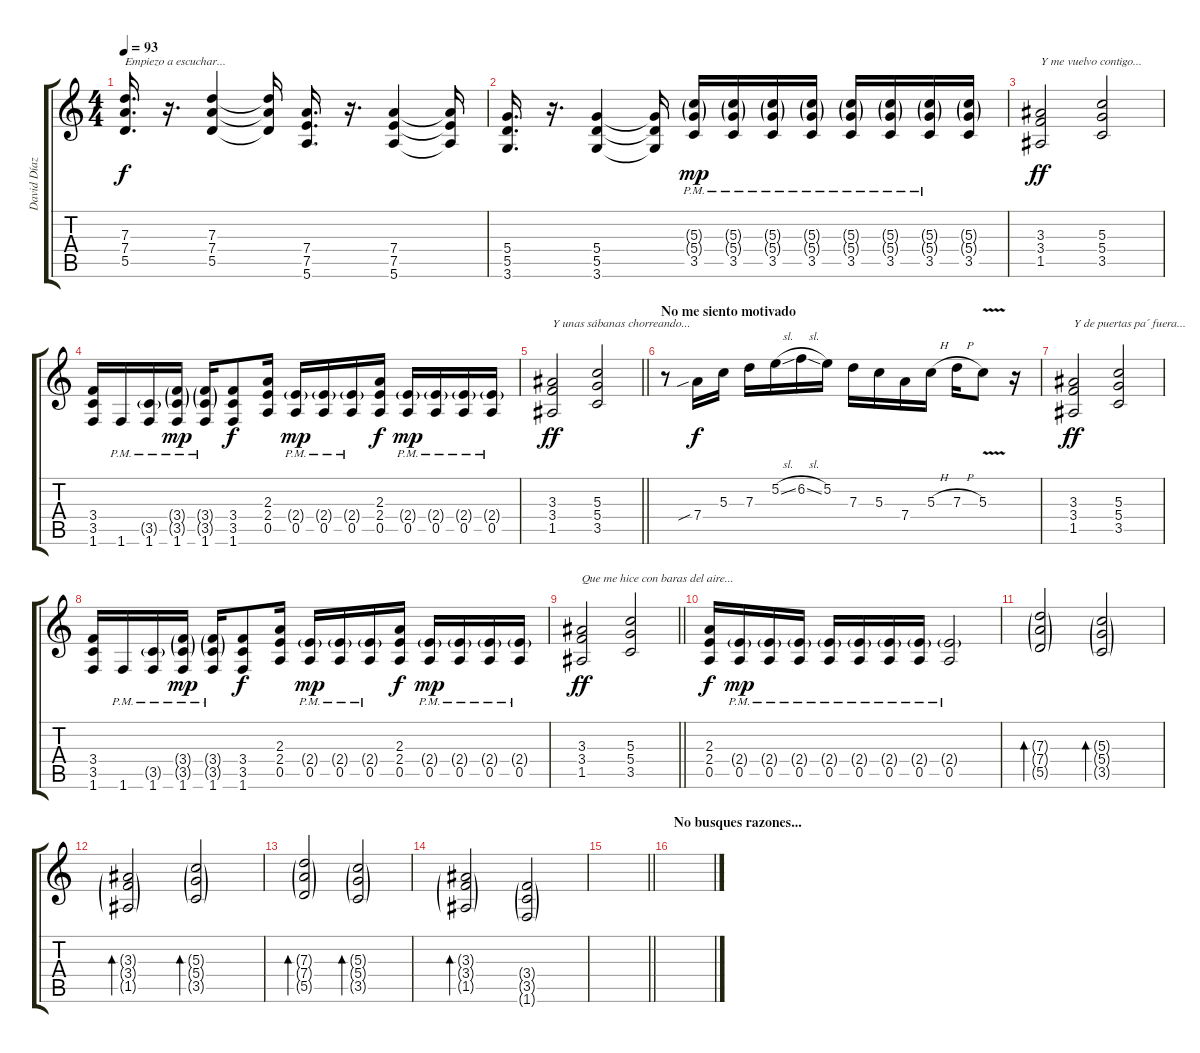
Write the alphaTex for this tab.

\track ("David Díaz \"Kolibrí\"" "David Díaz") {instrument distortionguitar}
\staff {score tabs}
\tuning (E4 B3 G3 D3 A2 E2) {hide}
\ts (4 4)
\tempo 93
\clef g2
\ks c
(7.3 7.4 5.5).16{d txt "Empiezo a escuchar..." dy f} r.16{d} (7.3 7.4 5.5).4 (7.3{t} 7.4{t} 5.5{t}).16 (7.4 7.5 5.6).16{d} r.16{d} (7.4 7.5 5.6).4 (7.4{t} 7.5{t} 5.6{t}).16 |
(5.4 5.5 3.6).16{d} r.16{d} (5.4 5.5 3.6).4 (5.4{t} 5.5{t} 3.6{t}).16 (5.3{g pm} 5.4{g pm} 3.5{pm}).16{dy mp} (5.3{g pm} 5.4{g pm} 3.5{pm}).16 (5.3{g pm} 5.4{g pm} 3.5{pm}).16 (5.3{g pm} 5.4{g pm} 3.5{pm}).16 (5.3{g pm} 5.4{g pm} 3.5{pm}).16 (5.3{g pm} 5.4{g pm} 3.5{pm}).16 (5.3{g pm} 5.4{g pm} 3.5{pm}).16 (5.3{g} 5.4{g} 3.5).16 |
(3.3 3.4 1.5).2{txt "Y me vuelvo contigo..." dy ff} (5.3 5.4 3.5).2 |
(3.4 3.5 1.6).16 1.6{pm}.16 (3.5{g pm} 1.6{pm}).16 (3.4{g pm} 3.5{g pm} 1.6{pm}).16{dy mp} (3.4{g pm} 3.5{g} 1.6).16 (3.4 3.5 1.6).8{dy f} (2.3 2.4 0.5).16 (2.4{g pm} 0.5{pm}).16{dy mp} (2.4{g pm} 0.5{pm}).16 (2.4{g pm} 0.5{pm}).16 (2.3 2.4 0.5).16{dy f} (2.4{g pm} 0.5{pm}).16{dy mp} (2.4{g pm} 0.5{pm}).16 (2.4{g pm} 0.5{pm}).16 (2.4{g pm} 0.5{pm}).16 |
\barLineRight lightlight
(3.3 3.4 1.5).2{txt "Y unas sábanas chorreando..." dy ff} (5.3 5.4 3.5).2 |
\section ("" "No me siento motivado")
r.8 7.4{sib}.16{dy f} 5.3.16 7.3.16 5.2{sl}.16 6.2{sl}.16 5.2.16 7.3.16 5.3.16 7.4.16 5.3{h}.16 7.3{h}.16 5.3{v}.8 r.16 |
(3.3 3.4 1.5).2{txt "Y de puertas pa´ fuera..." dy ff} (5.3 5.4 3.5).2 |
(3.4 3.5 1.6).16 1.6{pm}.16 (3.5{g pm} 1.6{pm}).16 (3.4{g pm} 3.5{g pm} 1.6{pm}).16{dy mp} (3.4{g pm} 3.5{g} 1.6).16 (3.4 3.5 1.6).8{dy f} (2.3 2.4 0.5).16 (2.4{g pm} 0.5{pm}).16{dy mp} (2.4{g pm} 0.5{pm}).16 (2.4{g pm} 0.5{pm}).16 (2.3 2.4 0.5).16{dy f} (2.4{g pm} 0.5{pm}).16{dy mp} (2.4{g pm} 0.5{pm}).16 (2.4{g pm} 0.5{pm}).16 (2.4{g pm} 0.5{pm}).16 |
\barLineRight lightlight
(3.3 3.4 1.5).2{txt "Que me hice con baras del aire..." dy ff} (5.3 5.4 3.5).2 |
(2.3 2.4 0.5).16{dy f} (2.4{g pm} 0.5{pm}).16{dy mp} (2.4{g pm} 0.5{pm}).16 (2.4{g pm} 0.5{pm}).16 (2.4{g pm} 0.5{pm}).16 (2.4{g pm} 0.5{pm}).16 (2.4{g pm} 0.5{pm}).16 (2.4{g pm} 0.5{pm}).16 (2.4{g pm} 0.5{pm}).2 |
(7.3{g} 7.4{g} 5.5{g}).2{bd 240} (5.3{g} 5.4{g} 3.5{g}).2{bd 120} |
(3.3{g} 3.4{g} 1.5{g}).2{bd 240} (5.3{g} 5.4{g} 3.5{g}).2{bd 240} |
(7.3{g} 7.4{g} 5.5{g}).2{bd 240} (5.3{g} 5.4{g} 3.5{g}).2{bd 240} |
(3.3{g} 3.4{g} 1.5{g}).2{bd 240} (3.4{g} 3.5{g} 1.6{g}).2 |
\barLineRight lightlight
|
\section ("" "No busques razones...")
